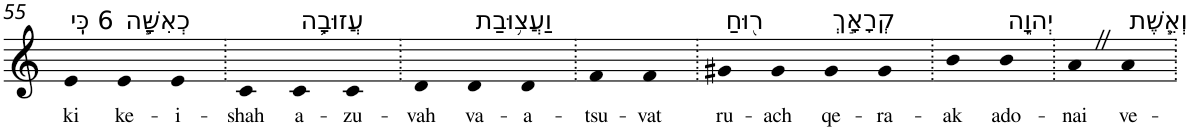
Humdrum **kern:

**kern	**text
*part1	*part1
*staff1	*staff1
*I"Piano	*
*I'Pno	*
!!LO:PB:g=z
*clefG2	*
*k[]	*
=55	=55
!LO:TX:a:t=6 כִּֽי	!
!	!LO:LY:b
4e	ki
!LO:TX:a:t=כְאִשָּׁ֧ה	!
!	!LO:LY:b
4e	ke-
!	!LO:LY:b
4e	-i-
=56.	=56.
!	!LO:LY:b
4c	-shah
!LO:TX:a:t=עֲזוּבָ֛ה	!
!	!LO:LY:b
4c	a-
!	!LO:LY:b
4c	-zu-
=57.	=57.
!	!LO:LY:b
4d	-vah
!LO:TX:a:t=וַעֲצ֥וּבַת	!
!	!LO:LY:b
4d	va-
!	!LO:LY:b
4d	-a-
=58.	=58.
!	!LO:LY:b
4f	-tsu-
!	!LO:LY:b
4f	-vat
=59.	=59.
!LO:TX:a:t=ר֖וּחַ	!
!	!LO:LY:b
4g#X	ru-
!	!LO:LY:b
4g#	-ach
!LO:TX:a:t=קְרָאָ֣ךְ	!
!	!LO:LY:b
4g#	qe-
!	!LO:LY:b
4g#	-ra-
=60.	=60.
!	!LO:LY:b
4b	-ak
!LO:TX:a:t=יְהוָ֑ה	!
!	!LO:LY:b
4b	ado-
=61.	=61.
!	!LO:LY:b
4aZ	-nai
!LO:TX:a:t=וְאֵ֧שֶׁת	!
!	!LO:LY:b
4a	ve-
=.	=.
*-	*-
